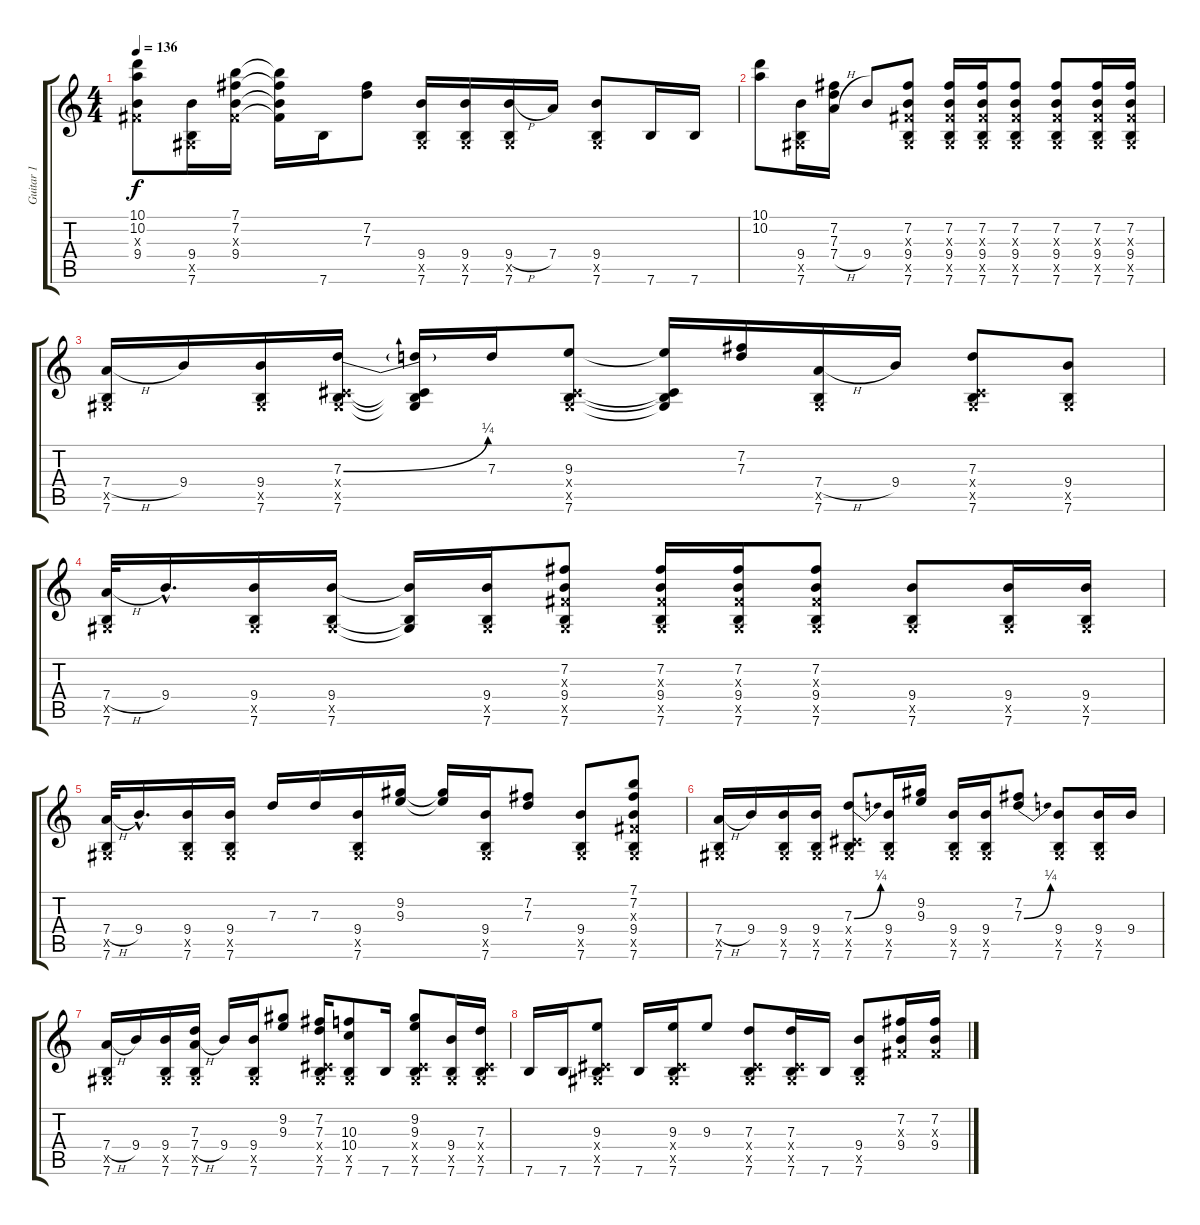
\track ("Guitar 1" "Guitar 1") {instrument distortionguitar}
\staff {score tabs}
\tuning (E4 B3 G3 D3 A2 E2) {hide}
\ts (4 4)
\tempo 136
\clef g2
\ks c
(10.1 10.2 -1.3{x} 9.4).8{dy f} (9.4 -1.5{x} 7.6).16 (7.1 7.2 -1.3{x} 9.4).16 (7.1{t} 7.2{t} -1.3{t} 9.4{t}).16 7.6.16 (7.2 7.3).8 (9.4 -1.5{x} 7.6).16 (9.4 -1.5{x} 7.6).16 (9.4{h} -1.5{x} 7.6).16 7.4.16 (9.4 -1.5{x} 7.6).8 7.6.16 7.6.16 |
(10.1 10.2).8 (9.4 -1.5{x} 7.6).16 (7.2 7.3 7.4{h}).16 9.4.8 (7.2 -1.3{x} 9.4 -1.5{x} 7.6).8 (7.2 -1.3{x} 9.4 -1.5{x} 7.6).16 (7.2 -1.3{x} 9.4 -1.5{x} 7.6).16 (7.2 -1.3{x} 9.4 -1.5{x} 7.6).8 (7.2 -1.3{x} 9.4 -1.5{x} 7.6).8 (7.2 -1.3{x} 9.4 -1.5{x} 7.6).16 (7.2 -1.3{x} 9.4 -1.5{x} 7.6).16 |
(7.4{h} -1.5{x} 7.6).16 9.4.16 (9.4 -1.5{x} 7.6).16 (7.3{be (bend 0 0 60 1)} -1.4{x} -1.5{x} 7.6).16 (7.3{t} -1.4{t} -1.5{t} 7.6{t}).16 7.3.16 (9.3 -1.4{x} -1.5{x} 7.6).8 (9.3{t} -1.4{t} -1.5{t} 7.6{t}).16 (7.2 7.3).16 (7.4{h} -1.5{x} 7.6).16 9.4.16 (7.3 -1.4{x} -1.5{x} 7.6).8 (9.4 -1.5{x} 7.6).8 |
(7.4{h} -1.5{x} 7.6).32 9.4{hac}.16{d} (9.4 -1.5{x} 7.6).16 (9.4 -1.5{x} 7.6).16 (9.4{t} -1.5{t} 7.6{t}).16 (9.4 -1.5{x} 7.6).16 (7.2 -1.3{x} 9.4 -1.5{x} 7.6).8 (7.2 -1.3{x} 9.4 -1.5{x} 7.6).16 (7.2 -1.3{x} 9.4 -1.5{x} 7.6).16 (7.2 -1.3{x} 9.4 -1.5{x} 7.6).8 (9.4 -1.5{x} 7.6).8 (9.4 -1.5{x} 7.6).16 (9.4 -1.5{x} 7.6).16 |
(7.4{h} -1.5{x} 7.6).32 9.4{hac}.16{d} (9.4 -1.5{x} 7.6).16 (9.4 -1.5{x} 7.6).16 7.3.16 7.3.16 (9.4 -1.5{x} 7.6).16 (9.2 9.3).16 (9.2{t} 9.3{t}).16 (9.4 -1.5{x} 7.6).16 (7.2 7.3).8 (9.4 -1.5{x} 7.6).8 (7.1 7.2 -1.3{x} 9.4 -1.5{x} 7.6).8 |
(7.4{h} -1.5{x} 7.6).16 9.4.16 (9.4 -1.5{x} 7.6).16 (9.4 -1.5{x} 7.6).16 (7.3{be (bend 0 0 60 1)} -1.4{x} -1.5{x} 7.6).8 (9.4 -1.5{x} 7.6).16 (9.2 9.3).16 (9.4 -1.5{x} 7.6).16 (9.4 -1.5{x} 7.6).16 (7.2 7.3{be (bend 0 0 60 1)}).8 (9.4 -1.5{x} 7.6).8 (9.4 -1.5{x} 7.6).16 9.4.16 |
(7.4{h} -1.5{x} 7.6).16 9.4.16 (9.4 -1.5{x} 7.6).16 (7.3 7.4{h} -1.5{x} 7.6).16 9.4.16 (9.4 -1.5{x} 7.6).16 (9.2 9.3).8 (7.2 7.3 -1.4{x} -1.5{x} 7.6).16 (10.3 10.4 -1.5{x} 7.6).8 7.6.16 (9.2 9.3 -1.4{x} -1.5{x} 7.6).8 (9.4 -1.5{x} 7.6).16 (7.3 -1.4{x} -1.5{x} 7.6).16 |
7.6.16 7.6.16 (9.3 -1.4{x} -1.5{x} 7.6).8 7.6.16 (9.3 -1.4{x} -1.5{x} 7.6).16 9.3.8 (7.3 -1.4{x} -1.5{x} 7.6).8 (7.3 -1.4{x} -1.5{x} 7.6).16 7.6.16 (9.4 -1.5{x} 7.6).8 (7.2 -1.3{x} 9.4).16 (7.2 -1.3{x} 9.4).16
